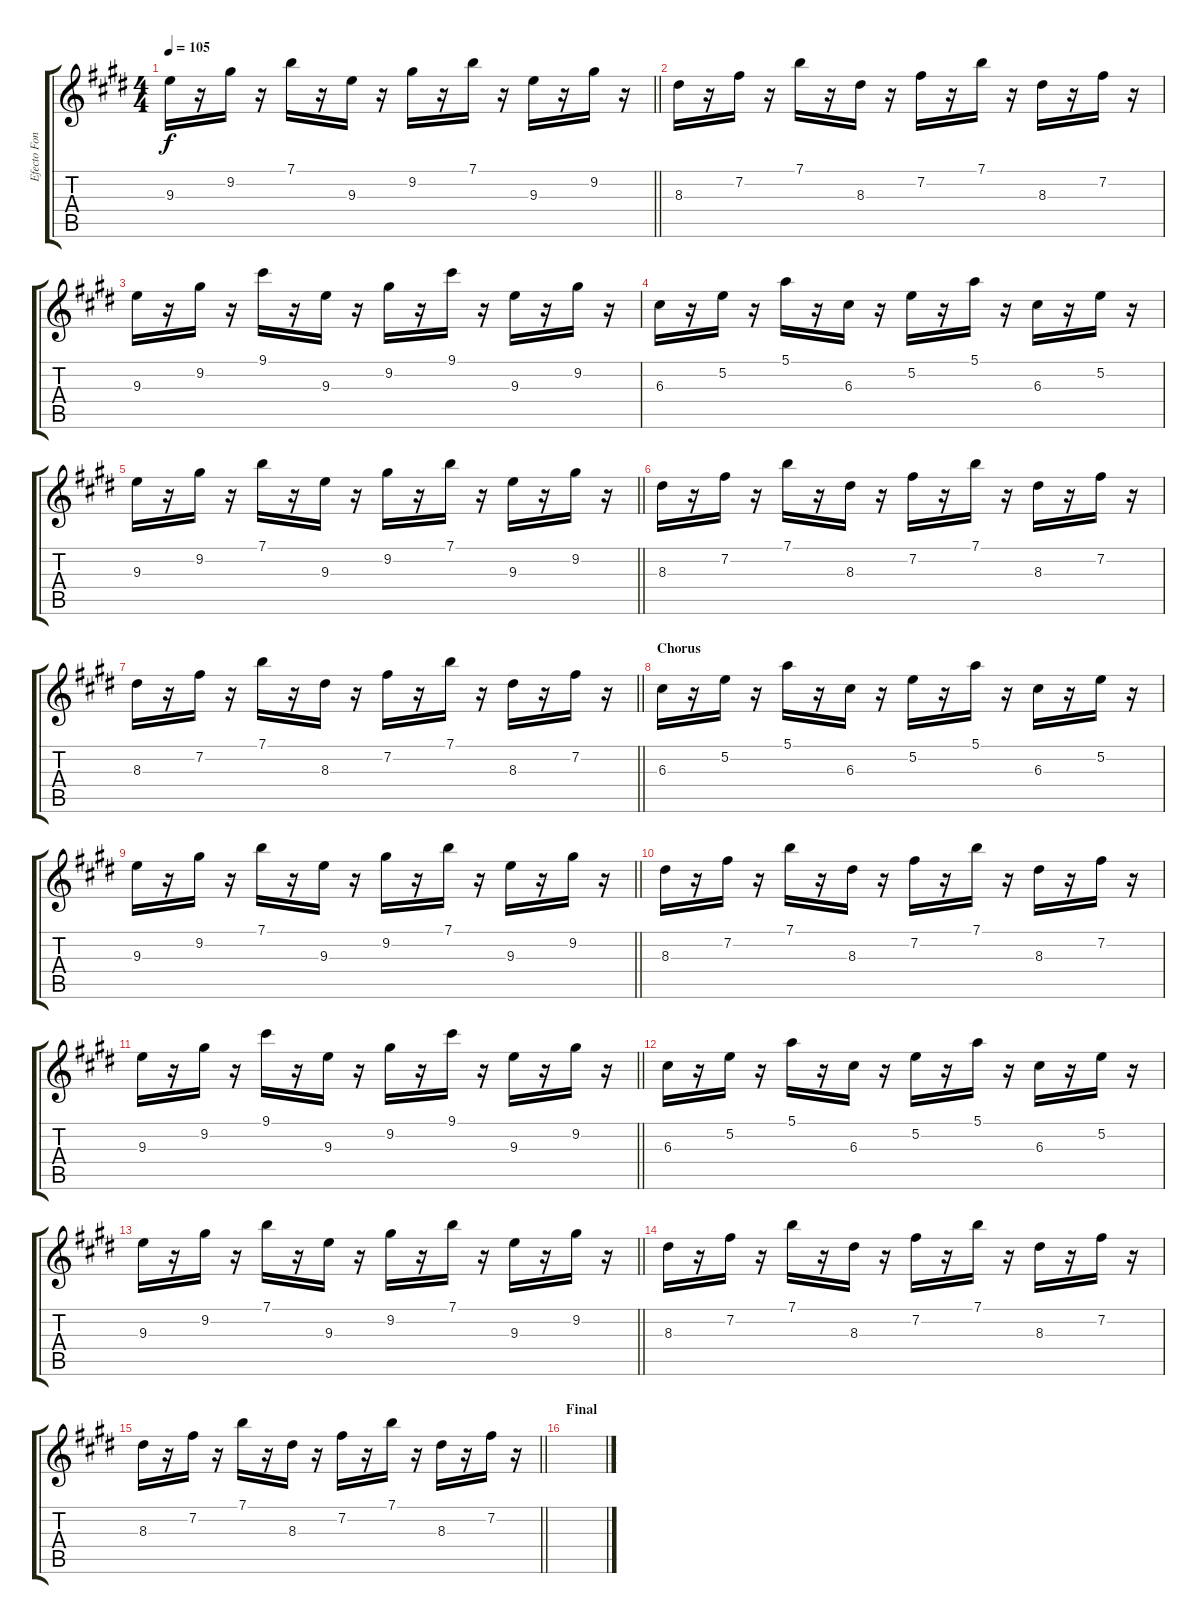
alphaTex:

\track ("Efecto Fondo 2" "Efecto Fon") {instrument synthbass1}
\staff {score tabs}
\tuning (E4 B3 G3 D3 A2 E2) {hide}
\ts (4 4)
\tempo 105
\clef g2
\barLineRight lightlight
\ks c#minor
9.3.16{dy f} r.16 9.2.16 r.16 7.1.16 r.16 9.3.16 r.16 9.2.16 r.16 7.1.16 r.16 9.3.16 r.16 9.2.16 r.16 |
8.3.16 r.16 7.2.16 r.16 7.1.16 r.16 8.3.16 r.16 7.2.16 r.16 7.1.16 r.16 8.3.16 r.16 7.2.16 r.16 |
9.3.16 r.16 9.2.16 r.16 9.1.16 r.16 9.3.16 r.16 9.2.16 r.16 9.1.16 r.16 9.3.16 r.16 9.2.16 r.16 |
6.3.16 r.16 5.2.16 r.16 5.1.16 r.16 6.3.16 r.16 5.2.16 r.16 5.1.16 r.16 6.3.16 r.16 5.2.16 r.16 |
\barLineRight lightlight
9.3.16 r.16 9.2.16 r.16 7.1.16 r.16 9.3.16 r.16 9.2.16 r.16 7.1.16 r.16 9.3.16 r.16 9.2.16 r.16 |
8.3.16 r.16 7.2.16 r.16 7.1.16 r.16 8.3.16 r.16 7.2.16 r.16 7.1.16 r.16 8.3.16 r.16 7.2.16 r.16 |
\barLineRight lightlight
8.3.16 r.16 7.2.16 r.16 7.1.16 r.16 8.3.16 r.16 7.2.16 r.16 7.1.16 r.16 8.3.16 r.16 7.2.16 r.16 |
\section ("" "Chorus")
6.3.16 r.16 5.2.16 r.16 5.1.16 r.16 6.3.16 r.16 5.2.16 r.16 5.1.16 r.16 6.3.16 r.16 5.2.16 r.16 |
\barLineRight lightlight
9.3.16 r.16 9.2.16 r.16 7.1.16 r.16 9.3.16 r.16 9.2.16 r.16 7.1.16 r.16 9.3.16 r.16 9.2.16 r.16 |
8.3.16 r.16 7.2.16 r.16 7.1.16 r.16 8.3.16 r.16 7.2.16 r.16 7.1.16 r.16 8.3.16 r.16 7.2.16 r.16 |
\barLineRight lightlight
9.3.16 r.16 9.2.16 r.16 9.1.16 r.16 9.3.16 r.16 9.2.16 r.16 9.1.16 r.16 9.3.16 r.16 9.2.16 r.16 |
6.3.16 r.16 5.2.16 r.16 5.1.16 r.16 6.3.16 r.16 5.2.16 r.16 5.1.16 r.16 6.3.16 r.16 5.2.16 r.16 |
\barLineRight lightlight
9.3.16 r.16 9.2.16 r.16 7.1.16 r.16 9.3.16 r.16 9.2.16 r.16 7.1.16 r.16 9.3.16 r.16 9.2.16 r.16 |
8.3.16 r.16 7.2.16 r.16 7.1.16 r.16 8.3.16 r.16 7.2.16 r.16 7.1.16 r.16 8.3.16 r.16 7.2.16 r.16 |
\barLineRight lightlight
8.3.16 r.16 7.2.16 r.16 7.1.16 r.16 8.3.16 r.16 7.2.16 r.16 7.1.16 r.16 8.3.16 r.16 7.2.16 r.16 |
\section ("" "Final")
